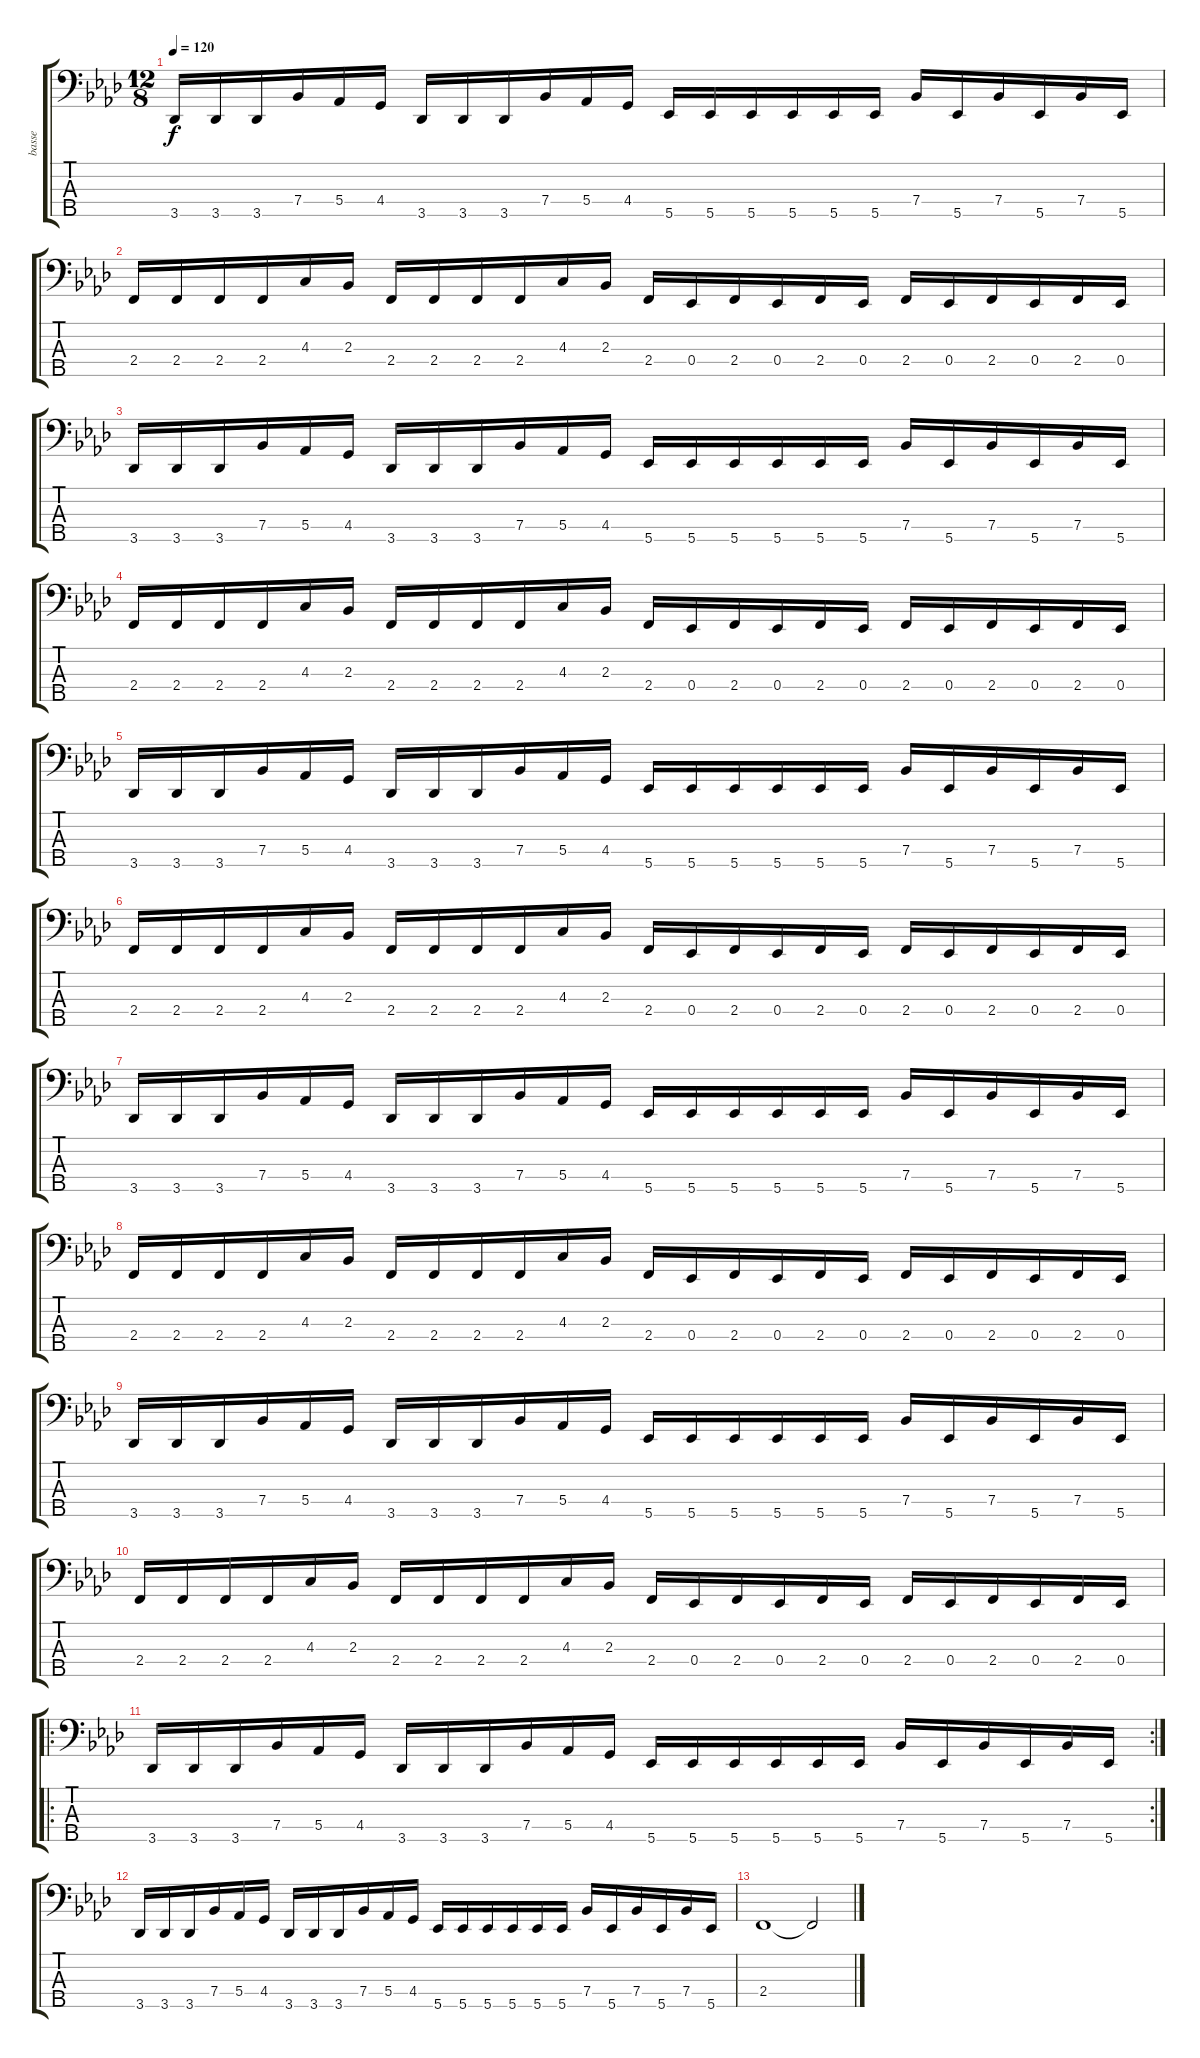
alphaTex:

\track ("basse" "basse") {instrument electricbassfinger}
\staff {score tabs}
\tuning (Gb2 Db2 Ab1 Eb1 Bb0) {hide}
\ts (12 8)
\tempo 120
\clef f4
\ks fminor
3.5.16{dy f} 3.5.16 3.5.16 7.4.16 5.4.16 4.4.16 3.5.16 3.5.16 3.5.16 7.4.16 5.4.16 4.4.16 5.5.16 5.5.16 5.5.16 5.5.16 5.5.16 5.5.16 7.4.16 5.5.16 7.4.16 5.5.16 7.4.16 5.5.16 |
2.4.16 2.4.16 2.4.16 2.4.16 4.3.16 2.3.16 2.4.16 2.4.16 2.4.16 2.4.16 4.3.16 2.3.16 2.4.16 0.4.16 2.4.16 0.4.16 2.4.16 0.4.16 2.4.16 0.4.16 2.4.16 0.4.16 2.4.16 0.4.16 |
3.5.16 3.5.16 3.5.16 7.4.16 5.4.16 4.4.16 3.5.16 3.5.16 3.5.16 7.4.16 5.4.16 4.4.16 5.5.16 5.5.16 5.5.16 5.5.16 5.5.16 5.5.16 7.4.16 5.5.16 7.4.16 5.5.16 7.4.16 5.5.16 |
2.4.16 2.4.16 2.4.16 2.4.16 4.3.16 2.3.16 2.4.16 2.4.16 2.4.16 2.4.16 4.3.16 2.3.16 2.4.16 0.4.16 2.4.16 0.4.16 2.4.16 0.4.16 2.4.16 0.4.16 2.4.16 0.4.16 2.4.16 0.4.16 |
3.5.16 3.5.16 3.5.16 7.4.16 5.4.16 4.4.16 3.5.16 3.5.16 3.5.16 7.4.16 5.4.16 4.4.16 5.5.16 5.5.16 5.5.16 5.5.16 5.5.16 5.5.16 7.4.16 5.5.16 7.4.16 5.5.16 7.4.16 5.5.16 |
2.4.16 2.4.16 2.4.16 2.4.16 4.3.16 2.3.16 2.4.16 2.4.16 2.4.16 2.4.16 4.3.16 2.3.16 2.4.16 0.4.16 2.4.16 0.4.16 2.4.16 0.4.16 2.4.16 0.4.16 2.4.16 0.4.16 2.4.16 0.4.16 |
3.5.16 3.5.16 3.5.16 7.4.16 5.4.16 4.4.16 3.5.16 3.5.16 3.5.16 7.4.16 5.4.16 4.4.16 5.5.16 5.5.16 5.5.16 5.5.16 5.5.16 5.5.16 7.4.16 5.5.16 7.4.16 5.5.16 7.4.16 5.5.16 |
2.4.16 2.4.16 2.4.16 2.4.16 4.3.16 2.3.16 2.4.16 2.4.16 2.4.16 2.4.16 4.3.16 2.3.16 2.4.16 0.4.16 2.4.16 0.4.16 2.4.16 0.4.16 2.4.16 0.4.16 2.4.16 0.4.16 2.4.16 0.4.16 |
3.5.16 3.5.16 3.5.16 7.4.16 5.4.16 4.4.16 3.5.16 3.5.16 3.5.16 7.4.16 5.4.16 4.4.16 5.5.16 5.5.16 5.5.16 5.5.16 5.5.16 5.5.16 7.4.16 5.5.16 7.4.16 5.5.16 7.4.16 5.5.16 |
2.4.16 2.4.16 2.4.16 2.4.16 4.3.16 2.3.16 2.4.16 2.4.16 2.4.16 2.4.16 4.3.16 2.3.16 2.4.16 0.4.16 2.4.16 0.4.16 2.4.16 0.4.16 2.4.16 0.4.16 2.4.16 0.4.16 2.4.16 0.4.16 |
\ro
\rc 2
3.5.16 3.5.16 3.5.16 7.4.16 5.4.16 4.4.16 3.5.16 3.5.16 3.5.16 7.4.16 5.4.16 4.4.16 5.5.16 5.5.16 5.5.16 5.5.16 5.5.16 5.5.16 7.4.16 5.5.16 7.4.16 5.5.16 7.4.16 5.5.16 |
3.5.16 3.5.16 3.5.16 7.4.16 5.4.16 4.4.16 3.5.16 3.5.16 3.5.16 7.4.16 5.4.16 4.4.16 5.5.16 5.5.16 5.5.16 5.5.16 5.5.16 5.5.16 7.4.16 5.5.16 7.4.16 5.5.16 7.4.16 5.5.16 |
2.4.1 2.4{t}.2
